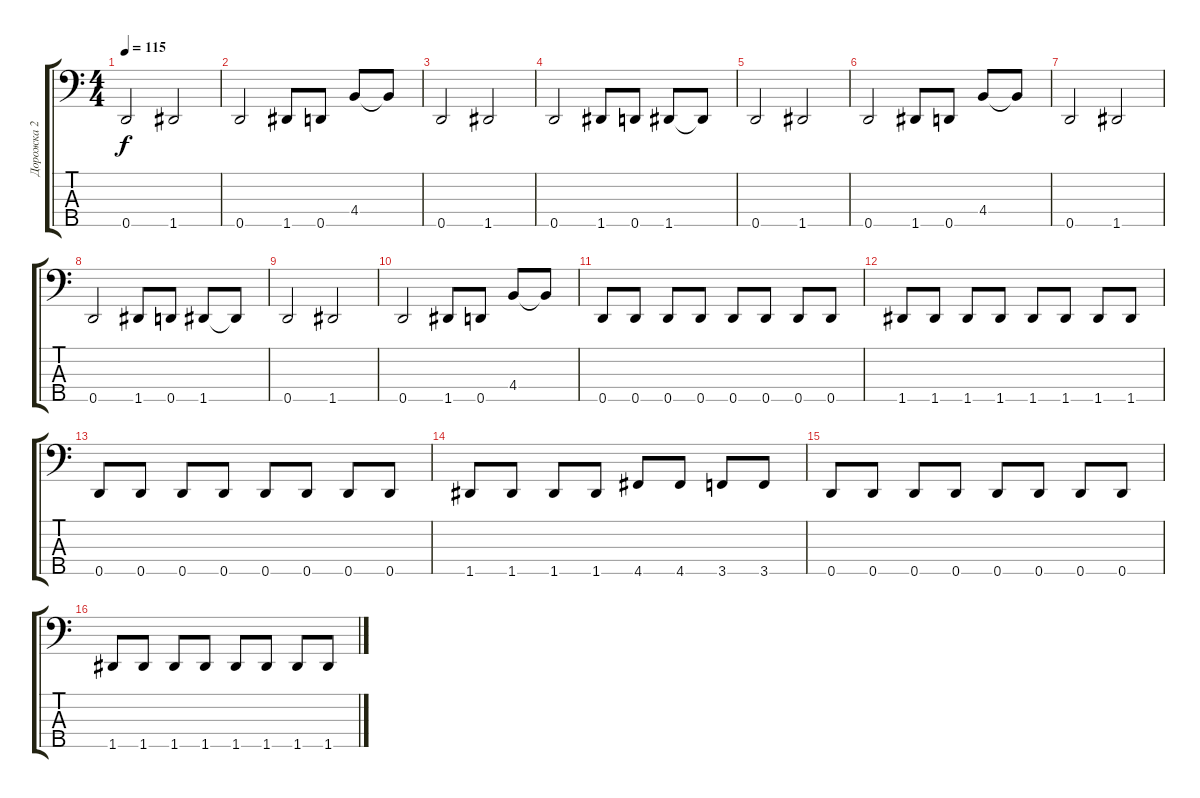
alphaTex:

\track ("Дорожка 2" "Дорожка 2") {instrument electricbasspick}
\staff {score tabs}
\tuning (Bb2 F2 C2 G1 D1) {hide}
\ts (4 4)
\tempo 115
\clef f4
\ks c
0.5.2{dy f} 1.5.2 |
0.5.2 1.5.8 0.5.8 4.4.8 4.4{t}.8 |
0.5.2 1.5.2 |
0.5.2 1.5.8 0.5.8 1.5.8 1.5{t}.8 |
0.5.2 1.5.2 |
0.5.2 1.5.8 0.5.8 4.4.8 4.4{t}.8 |
0.5.2 1.5.2 |
0.5.2 1.5.8 0.5.8 1.5.8 1.5{t}.8 |
0.5.2 1.5.2 |
0.5.2 1.5.8 0.5.8 4.4.8 4.4{t}.8 |
0.5.8 0.5.8 0.5.8 0.5.8 0.5.8 0.5.8 0.5.8 0.5.8 |
1.5.8 1.5.8 1.5.8 1.5.8 1.5.8 1.5.8 1.5.8 1.5.8 |
0.5.8 0.5.8 0.5.8 0.5.8 0.5.8 0.5.8 0.5.8 0.5.8 |
1.5.8 1.5.8 1.5.8 1.5.8 4.5.8 4.5.8 3.5.8 3.5.8 |
0.5.8 0.5.8 0.5.8 0.5.8 0.5.8 0.5.8 0.5.8 0.5.8 |
1.5.8 1.5.8 1.5.8 1.5.8 1.5.8 1.5.8 1.5.8 1.5.8
